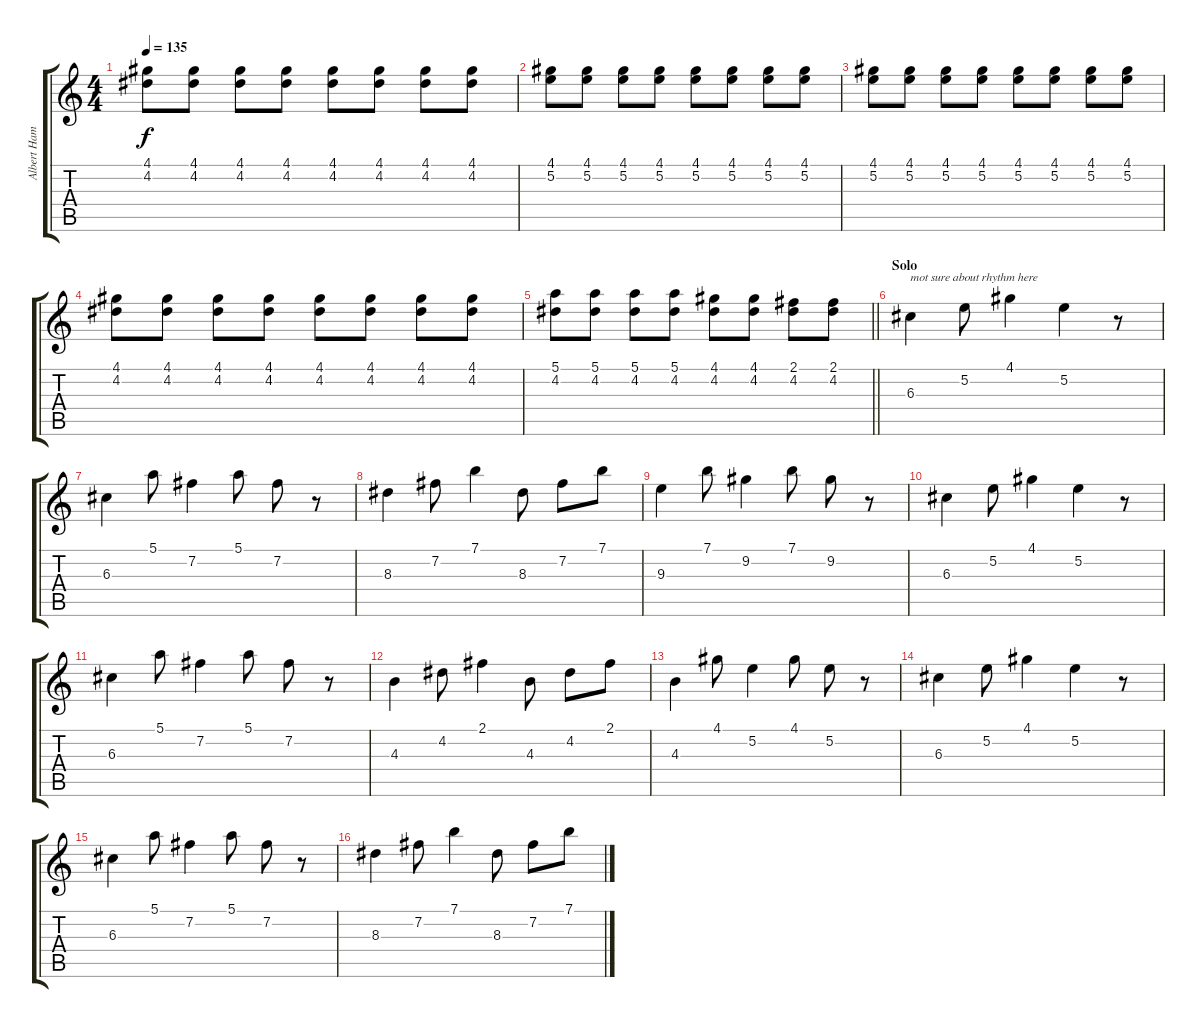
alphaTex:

\track ("Albert Hammond Jr." "Albert Ham") {instrument overdrivenguitar}
\staff {score tabs}
\tuning (E4 B3 G3 D3 A2 E2) {hide}
\ts (4 4)
\tempo 135
\clef g2
\ks c
(4.1 4.2).8{dy f} (4.1 4.2).8 (4.1 4.2).8 (4.1 4.2).8 (4.1 4.2).8 (4.1 4.2).8 (4.1 4.2).8 (4.1 4.2).8 |
(4.1 5.2).8 (4.1 5.2).8 (4.1 5.2).8 (4.1 5.2).8 (4.1 5.2).8 (4.1 5.2).8 (4.1 5.2).8 (4.1 5.2).8 |
(4.1 5.2).8 (4.1 5.2).8 (4.1 5.2).8 (4.1 5.2).8 (4.1 5.2).8 (4.1 5.2).8 (4.1 5.2).8 (4.1 5.2).8 |
(4.1 4.2).8 (4.1 4.2).8 (4.1 4.2).8 (4.1 4.2).8 (4.1 4.2).8 (4.1 4.2).8 (4.1 4.2).8 (4.1 4.2).8 |
\barLineRight lightlight
(5.1 4.2).8 (5.1 4.2).8 (5.1 4.2).8 (5.1 4.2).8 (4.1 4.2).8 (4.1 4.2).8 (2.1 4.2).8 (2.1 4.2).8 |
\section ("" "Solo")
6.3.4{txt "mot sure about rhythm here"} 5.2.8 4.1.4 5.2.4 r.8 |
6.3.4 5.1.8 7.2.4 5.1.8 7.2.8 r.8 |
8.3.4 7.2.8 7.1.4 8.3.8 7.2.8 7.1.8 |
9.3.4 7.1.8 9.2.4 7.1.8 9.2.8 r.8 |
6.3.4 5.2.8 4.1.4 5.2.4 r.8 |
6.3.4 5.1.8 7.2.4 5.1.8 7.2.8 r.8 |
4.3.4 4.2.8 2.1.4 4.3.8 4.2.8 2.1.8 |
4.3.4 4.1.8 5.2.4 4.1.8 5.2.8 r.8 |
6.3.4 5.2.8 4.1.4 5.2.4 r.8 |
6.3.4 5.1.8 7.2.4 5.1.8 7.2.8 r.8 |
8.3.4 7.2.8 7.1.4 8.3.8 7.2.8 7.1.8
